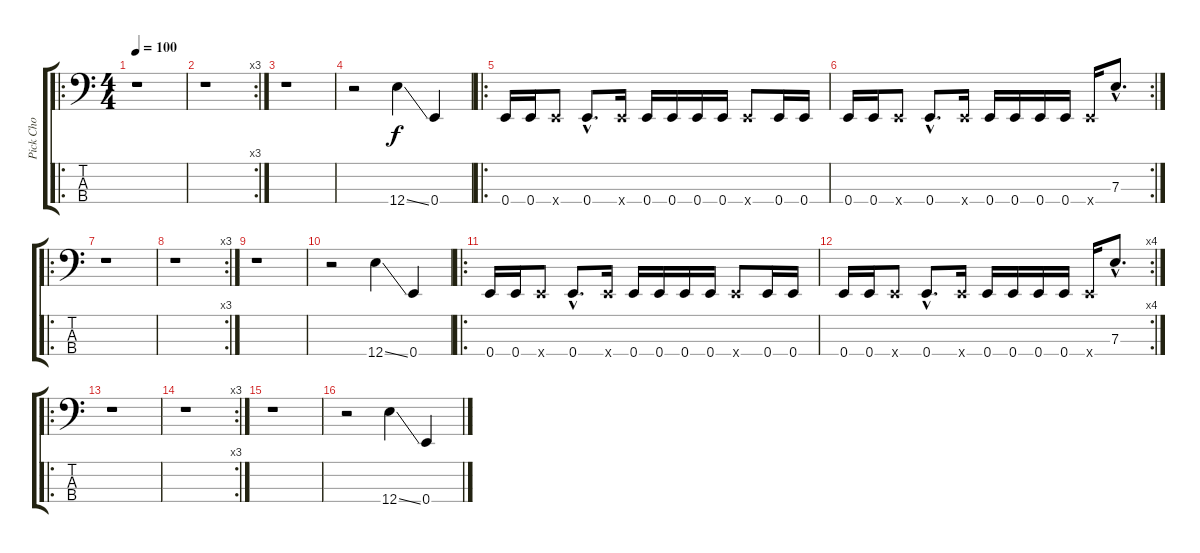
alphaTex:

\track ("Pick Cho" "Pick Cho") {instrument electricbasspick}
\staff {score tabs}
\tuning (G2 D2 A1 E1) {hide}
\ro
\ts (4 4)
\tempo 100
\clef f4
\ks c
r.1{dy f instrument electricbasspick} |
\rc 3
r.1 |
r.1 |
r.2 12.4{ss}.4 0.4.4 |
\ro
0.4.16 0.4.16 0.4{x}.8 0.4{hac}.8{d} 0.4{x}.16 0.4.16 0.4.16 0.4.16 0.4.16 0.4{x}.8 0.4.16 0.4.16 |
\rc 2
0.4.16 0.4.16 0.4{x}.8 0.4{hac}.8{d} 0.4{x}.16 0.4.16 0.4.16 0.4.16 0.4.16 0.4{x}.16 7.3{hac}.8{d} |
\ro
r.1 |
\rc 3
r.1 |
r.1 |
r.2 12.4{ss}.4 0.4.4 |
\ro
0.4.16 0.4.16 0.4{x}.8 0.4{hac}.8{d} 0.4{x}.16 0.4.16 0.4.16 0.4.16 0.4.16 0.4{x}.8 0.4.16 0.4.16 |
\rc 4
0.4.16 0.4.16 0.4{x}.8 0.4{hac}.8{d} 0.4{x}.16 0.4.16 0.4.16 0.4.16 0.4.16 0.4{x}.16 7.3{hac}.8{d} |
\ro
r.1 |
\rc 3
r.1 |
r.1 |
r.2 12.4{ss}.4 0.4.4
